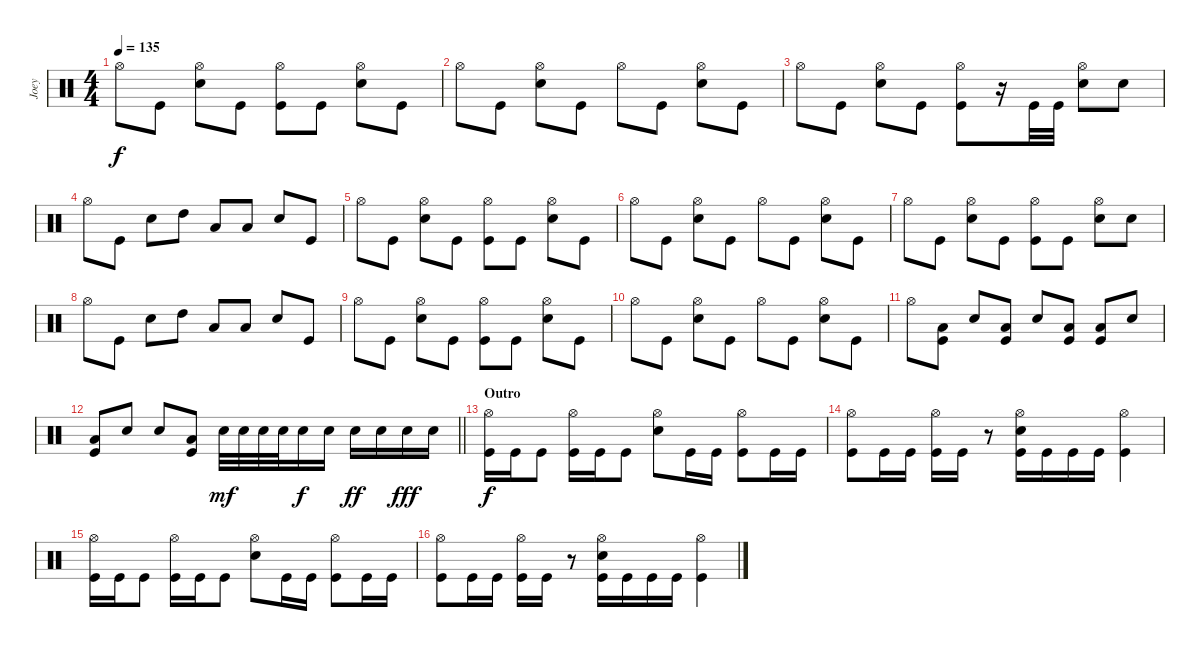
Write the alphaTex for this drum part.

\track ("Joey" "Joey") {instrument percussion}
\staff {score}
\articulation defaults
\ts (4 4)
\tempo 135
\clef neutral
\ks c "Hi-Hat (open)".8{dy f} "Kick (hit)".8
("Hi-Hat (open)" "Electric Snare (hit)").8 "Kick (hit)".8 ("Hi-Hat (open)" "Kick (hit)").8 "Kick (hit)".8 ("Hi-Hat (open)" "Electric Snare (hit)").8 "Kick (hit)".8 |
"Hi-Hat (open)".8 "Kick (hit)".8 ("Hi-Hat (open)" "Electric Snare (hit)").8 "Kick (hit)".8 "Hi-Hat (open)".8 "Kick (hit)".8 ("Hi-Hat (open)" "Electric Snare (hit)").8 "Kick (hit)".8 |
"Hi-Hat (open)".8 "Kick (hit)".8 ("Hi-Hat (open)" "Electric Snare (hit)").8 "Kick (hit)".8 ("Hi-Hat (open)" "Kick (hit)").8 r.16 "Kick (hit)".32 "Kick (hit)".32 ("Hi-Hat (open)" "Electric Snare (hit)").8 "Electric Snare (hit)".8 |
"Hi-Hat (open)".8 "Kick (hit)".8 "Electric Snare (hit)".8 "High Tom (hit)".8 "Low Tom (hit)".8 "Low Floor Tom (hit)".8 "Electric Snare (hit)".8 "Kick (hit)".8 |
"Hi-Hat (open)".8 "Kick (hit)".8 ("Hi-Hat (open)" "Electric Snare (hit)").8 "Kick (hit)".8 ("Hi-Hat (open)" "Kick (hit)").8 "Kick (hit)".8 ("Hi-Hat (open)" "Electric Snare (hit)").8 "Kick (hit)".8 |
"Hi-Hat (open)".8 "Kick (hit)".8 ("Hi-Hat (open)" "Electric Snare (hit)").8 "Kick (hit)".8 "Hi-Hat (open)".8 "Kick (hit)".8 ("Hi-Hat (open)" "Electric Snare (hit)").8 "Kick (hit)".8 |
"Hi-Hat (open)".8 "Kick (hit)".8 ("Hi-Hat (open)" "Electric Snare (hit)").8 "Kick (hit)".8 ("Hi-Hat (open)" "Kick (hit)").8 "Kick (hit)".8 ("Hi-Hat (open)" "Electric Snare (hit)").8 "Electric Snare (hit)".8 |
"Hi-Hat (open)".8 "Kick (hit)".8 "Electric Snare (hit)".8 "High Tom (hit)".8 "Low Tom (hit)".8 "Low Floor Tom (hit)".8 "Electric Snare (hit)".8 "Kick (hit)".8 |
"Hi-Hat (open)".8 "Kick (hit)".8 ("Hi-Hat (open)" "Electric Snare (hit)").8 "Kick (hit)".8 ("Hi-Hat (open)" "Kick (hit)").8 "Kick (hit)".8 ("Hi-Hat (open)" "Electric Snare (hit)").8 "Kick (hit)".8 |
"Hi-Hat (open)".8 "Kick (hit)".8 ("Hi-Hat (open)" "Electric Snare (hit)").8 "Kick (hit)".8 "Hi-Hat (open)".8 "Kick (hit)".8 ("Hi-Hat (open)" "Electric Snare (hit)").8 "Kick (hit)".8 |
"Hi-Hat (open)".8 ("Low Tom (hit)" "Kick (hit)").8 "Electric Snare (hit)".8 ("Low Tom (hit)" "Kick (hit)").8 "Electric Snare (hit)".8 ("Low Tom (hit)" "Kick (hit)").8 ("Low Tom (hit)" "Kick (hit)").8 "Electric Snare (hit)".8 |
\barLineRight lightlight
("Low Tom (hit)" "Kick (hit)").8 "Electric Snare (hit)".8 "Electric Snare (hit)".8 ("Low Tom (hit)" "Kick (hit)").8 "Electric Snare (hit)".32{dy mf} "Electric Snare (hit)".32 "Electric Snare (hit)".32 "Electric Snare (hit)".32 "Electric Snare (hit)".16{dy f} "Electric Snare (hit)".16 "Electric Snare (hit)".16{dy ff} "Electric Snare (hit)".16 "Electric Snare (hit)".16{dy fff} "Electric Snare (hit)".16 |
\section ("" "Outro")
("Hi-Hat (open)" "Kick (hit)").16{dy f} "Kick (hit)".16 "Kick (hit)".8 ("Hi-Hat (open)" "Kick (hit)").16 "Kick (hit)".16 "Kick (hit)".8 ("Hi-Hat (open)" "Electric Snare (hit)").8 "Kick (hit)".16 "Kick (hit)".16 ("Hi-Hat (open)" "Kick (hit)").8 "Kick (hit)".16 "Kick (hit)".16 |
("Hi-Hat (open)" "Kick (hit)").8 "Kick (hit)".16 "Kick (hit)".16 ("Hi-Hat (open)" "Kick (hit)").16 "Kick (hit)".16 r.8 ("Hi-Hat (open)" "Electric Snare (hit)" "Kick (hit)").16 "Kick (hit)".16 "Kick (hit)".16 "Kick (hit)".16 ("Hi-Hat (open)" "Kick (hit)").4 |
("Hi-Hat (open)" "Kick (hit)").16 "Kick (hit)".16 "Kick (hit)".8 ("Hi-Hat (open)" "Kick (hit)").16 "Kick (hit)".16 "Kick (hit)".8 ("Hi-Hat (open)" "Electric Snare (hit)").8 "Kick (hit)".16 "Kick (hit)".16 ("Hi-Hat (open)" "Kick (hit)").8 "Kick (hit)".16 "Kick (hit)".16 |
("Hi-Hat (open)" "Kick (hit)").8 "Kick (hit)".16 "Kick (hit)".16 ("Hi-Hat (open)" "Kick (hit)").16 "Kick (hit)".16 r.8 ("Hi-Hat (open)" "Electric Snare (hit)" "Kick (hit)").16 "Kick (hit)".16 "Kick (hit)".16 "Kick (hit)".16 ("Hi-Hat (open)" "Kick (hit)").4
